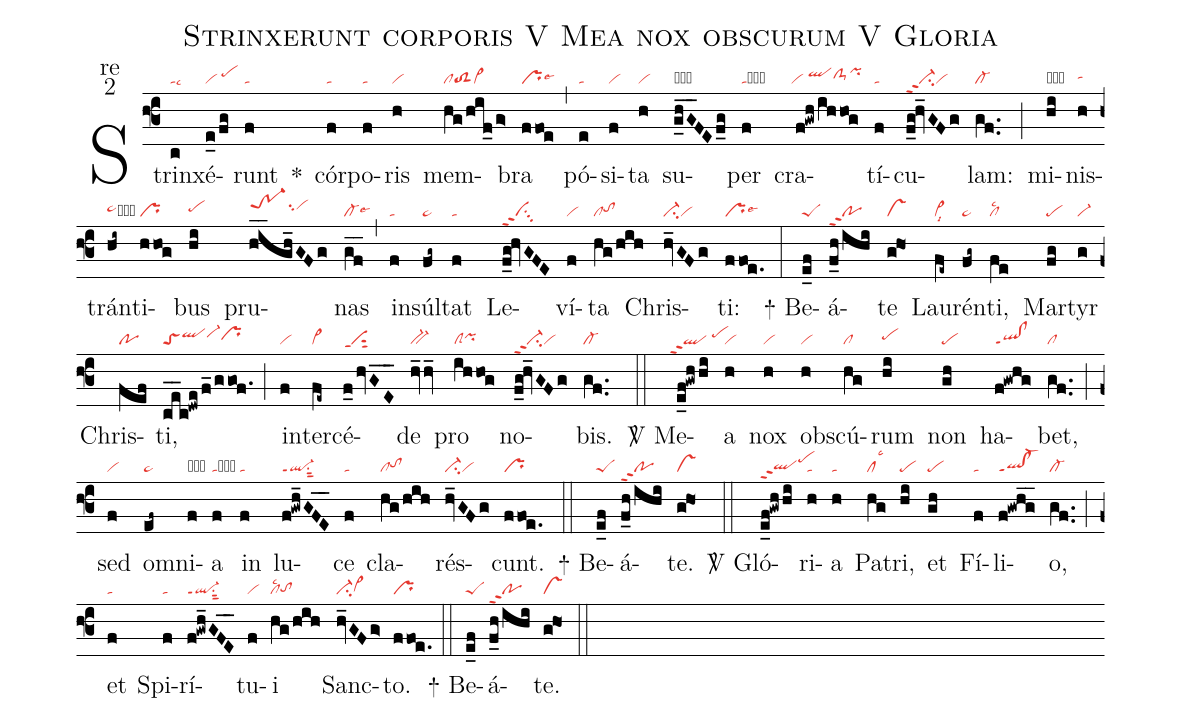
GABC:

name:Strinxerunt corporis V Mea nox obscurum V Gloria;
office-part:re;
mode:2;
nabc-lines:1;
%%
(f3) Strin(c|talsc6)xé(e_0/fg|vi/pehi)runt(f|ta) <sp>*</sp>() cór(f|ta)po(f|ta)ris(h|vi) mem(hg/hif_/g>|cltoS2vi>)bra(ffoe|prlse6) (,) pó(e|ta)si(f|vi)ta(h|vi) su(g_h_G_FEf_g|obtoSsu2peS)per(f|tacb) cra(f!gwh/ihhog|`vi/qlhiclS-hhpihj)tí(f|ta)cu(f_g!hv_GFg|ci-ppt2vi)lam:(gf..|cl-) (;) mi(hi|obpehh)nis(h|tahh)trán(hi~|pe~hhcb)ti(hhog|pr)bus(hi|pehh) pru(h_i_gh_GFg|trS-hisu2vihi)nas(gf__|cl-lse6) (,) in(f|ta)súl(fg~|pe~)tat(f|ta) Le(f_g!hvGFE|vippt2su3)ví(f|vi)ta(hg/hih|cltohh) Chris(hv_GFg|ci-vi)ti:(ffoe.|prlse6) (:)

<sp>+</sp> Be(e_f|peS)á(f_h/ihi|poppt2)te(g@ho1|vs) Lau(fe~|vi>lsi8)rén(fg~|pe~)ti,(fe|cllsc2) Mar(fg|pe)tyr(g|vi-) Chris(fef|po)ti,(c_e_c!dwe/f_/ggof.|toSqlhivi-hiprhh) (;) in(f|vi)ter(fe~|vi>)cé(f_0/hvG_E_|visut2ppt1)de(hv_hv_|bv-) pro(ihhog|clSpihh) no(f_g!hv_GFg|ci-ppt2vi)bis.(gf..|cl-) (::)

<sp>V/</sp> Me(e_f!gwh/hi|``qlppt2/pehi)a(h|vi) nox(h|vi) ob(h|vi)scú(hg|cl)rum(hi|pehh) non(gh|pe) ha(f!gwhg|ql!clppt1)bet,(gf..|cl) (;) sed(f|vi) om(ef~|pe~)ni(f|obta)a(f|tacb) in(f|ta) lu(f!gwh_GF_E_|ql-ppt1su1sut2)ce(f|ta) cla(hg/hih|cltohh)rés(hv_GFg|ci-vi)cunt.(ffoe.|pr) (::)

<sp>+</sp> Be(e_f|peS)á(f_h/ihi|poppt2)te.(g@ho1|vs) (::)

<sp>V/</sp> Gló(e_f!gwh/hi|qlhgppt2pehj)ri(h|ta)a(h|ta) Pa(hg|cllsc3)tri,(hi|pe) et(gh|pe) Fí(f|ta)li(f!gwhg__|ql!cl-ppt1)o,(gf..|cl-) (;) et(f|ta) Spi(f|ta)rí(f!gwh_GFE__|ql-ppt1su1sut2)tu(f|vi)i(hg/hih|cllsc2tohg) Sanc(hv_GFg>|ci-vi>hg)to.(ffoe.|pr) (::)

<sp>+</sp> Be(e_f|peS)á(f_h/ihi|poppt2)te.(g@ho1|vs) (::)
